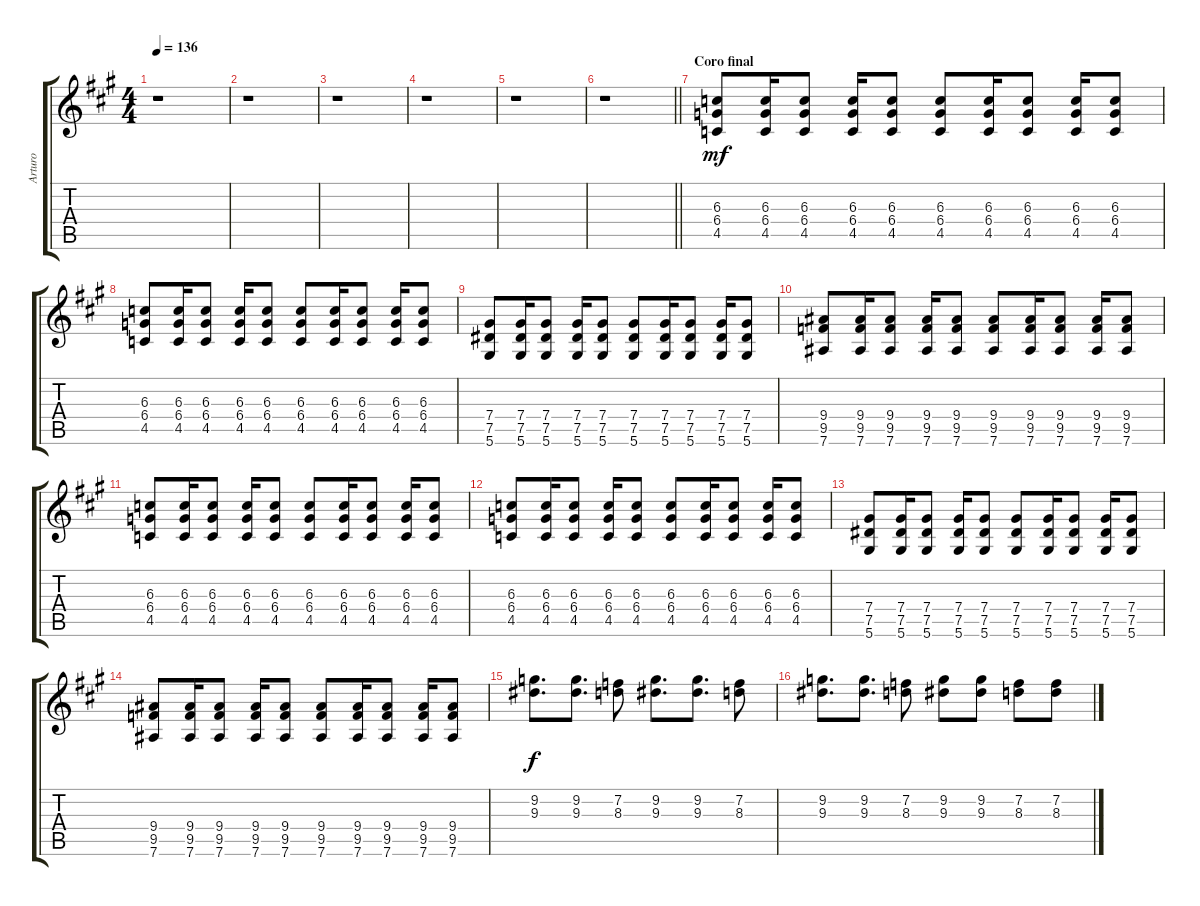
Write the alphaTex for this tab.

\track ("Arturo" "Arturo") {instrument distortionguitar}
\staff {score tabs}
\tuning (Eb4 Bb3 Gb3 Db3 Ab2 Eb2) {hide}
\ts (4 4)
\tempo 136
\clef g2
\ks a
r.1{dy f} |
r.1 |
r.1 |
r.1 |
r.1 |
\barLineRight lightlight
r.1 |
\section ("" "Coro final")
(6.3 6.4 4.5).8{dy mf volume 15 balance 13} (6.3 6.4 4.5).16 (6.3 6.4 4.5).8 (6.3 6.4 4.5).16 (6.3 6.4 4.5).8 (6.3 6.4 4.5).8 (6.3 6.4 4.5).16 (6.3 6.4 4.5).8 (6.3 6.4 4.5).16 (6.3 6.4 4.5).8 |
(6.3 6.4 4.5).8 (6.3 6.4 4.5).16 (6.3 6.4 4.5).8 (6.3 6.4 4.5).16 (6.3 6.4 4.5).8 (6.3 6.4 4.5).8 (6.3 6.4 4.5).16 (6.3 6.4 4.5).8 (6.3 6.4 4.5).16 (6.3 6.4 4.5).8 |
(7.4 7.5 5.6).8 (7.4 7.5 5.6).16 (7.4 7.5 5.6).8 (7.4 7.5 5.6).16 (7.4 7.5 5.6).8 (7.4 7.5 5.6).8 (7.4 7.5 5.6).16 (7.4 7.5 5.6).8 (7.4 7.5 5.6).16 (7.4 7.5 5.6).8 |
(9.4 9.5 7.6).8 (9.4 9.5 7.6).16 (9.4 9.5 7.6).8 (9.4 9.5 7.6).16 (9.4 9.5 7.6).8 (9.4 9.5 7.6).8 (9.4 9.5 7.6).16 (9.4 9.5 7.6).8 (9.4 9.5 7.6).16 (9.4 9.5 7.6).8 |
(6.3 6.4 4.5).8 (6.3 6.4 4.5).16 (6.3 6.4 4.5).8 (6.3 6.4 4.5).16 (6.3 6.4 4.5).8 (6.3 6.4 4.5).8 (6.3 6.4 4.5).16 (6.3 6.4 4.5).8 (6.3 6.4 4.5).16 (6.3 6.4 4.5).8 |
(6.3 6.4 4.5).8 (6.3 6.4 4.5).16 (6.3 6.4 4.5).8 (6.3 6.4 4.5).16 (6.3 6.4 4.5).8 (6.3 6.4 4.5).8 (6.3 6.4 4.5).16 (6.3 6.4 4.5).8 (6.3 6.4 4.5).16 (6.3 6.4 4.5).8 |
(7.4 7.5 5.6).8 (7.4 7.5 5.6).16 (7.4 7.5 5.6).8 (7.4 7.5 5.6).16 (7.4 7.5 5.6).8 (7.4 7.5 5.6).8 (7.4 7.5 5.6).16 (7.4 7.5 5.6).8 (7.4 7.5 5.6).16 (7.4 7.5 5.6).8 |
(9.4 9.5 7.6).8 (9.4 9.5 7.6).16 (9.4 9.5 7.6).8 (9.4 9.5 7.6).16 (9.4 9.5 7.6).8 (9.4 9.5 7.6).8 (9.4 9.5 7.6).16 (9.4 9.5 7.6).8 (9.4 9.5 7.6).16 (9.4 9.5 7.6).8 |
(9.2 9.3).8{d dy f} (9.2 9.3).8{d} (7.2 8.3).8 (9.2 9.3).8{d} (9.2 9.3).8{d} (7.2 8.3).8 |
(9.2 9.3).8{d} (9.2 9.3).8{d} (7.2 8.3).8 (9.2 9.3).8 (9.2 9.3).8 (7.2 8.3).8 (7.2 8.3).8
